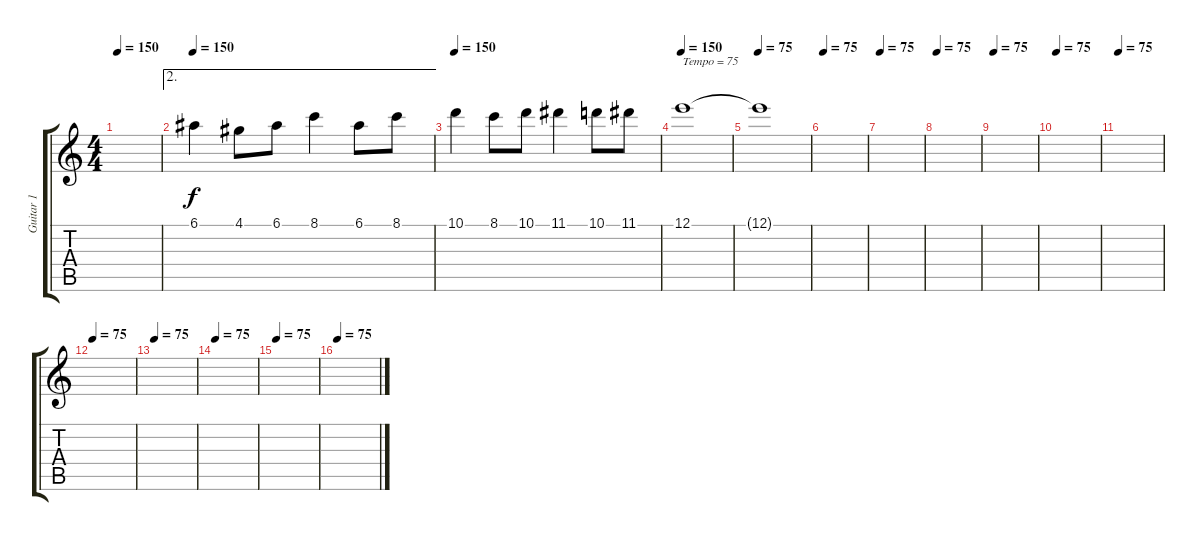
\track ("Guitar 1" "Guitar 1") {instrument distortionguitar}
\staff {score tabs}
\tuning (E4 B3 G3 D3 A2 E2) {hide}
\ts (4 4)
\tempo 150
\clef g2
\ks c
|
\ae 2
\tempo 150
6.1.4 4.1.8 6.1.8 8.1.4 6.1.8 8.1.8 |
\tempo 150
10.1.4 8.1.8 10.1.8 11.1.4 10.1.8 11.1.8 |
\tempo 75
\tempo 150
12.1.1{txt "Tempo = 75"} |
\tempo 75
12.1{t}.1 |
\tempo 75
|
\tempo 75
|
\tempo 75
|
\tempo 75
|
\tempo 75
|
\tempo 75
|
\tempo 75
|
\tempo 75
|
\tempo 75
|
\tempo 75
|
\tempo 75
